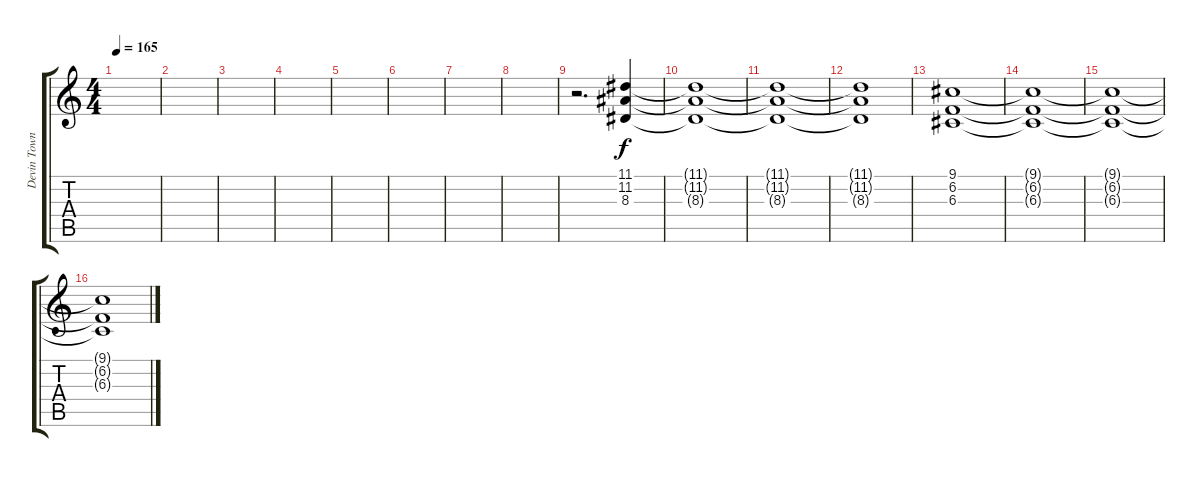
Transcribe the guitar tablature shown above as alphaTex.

\track ("Devin Townsend (Synthetiser)" "Devin Town") {instrument stringensemble1}
\staff {score tabs}
\tuning (E4 B3 G3 D3 A2 E2) {hide}
\ts (4 4)
\tempo 165
\clef g2
\ks c
|
|
|
|
|
|
|
|
r.2{d} (11.1 11.2 8.3).4 |
(11.1{t} 11.2{t} 8.3{t}).1 |
(11.1{t} 11.2{t} 8.3{t}).1 |
(11.1{t} 11.2{t} 8.3{t}).1 |
(9.1 6.2 6.3).1 |
(9.1{t} 6.2{t} 6.3{t}).1 |
(9.1{t} 6.2{t} 6.3{t}).1 |
(9.1{t} 6.2{t} 6.3{t}).1
